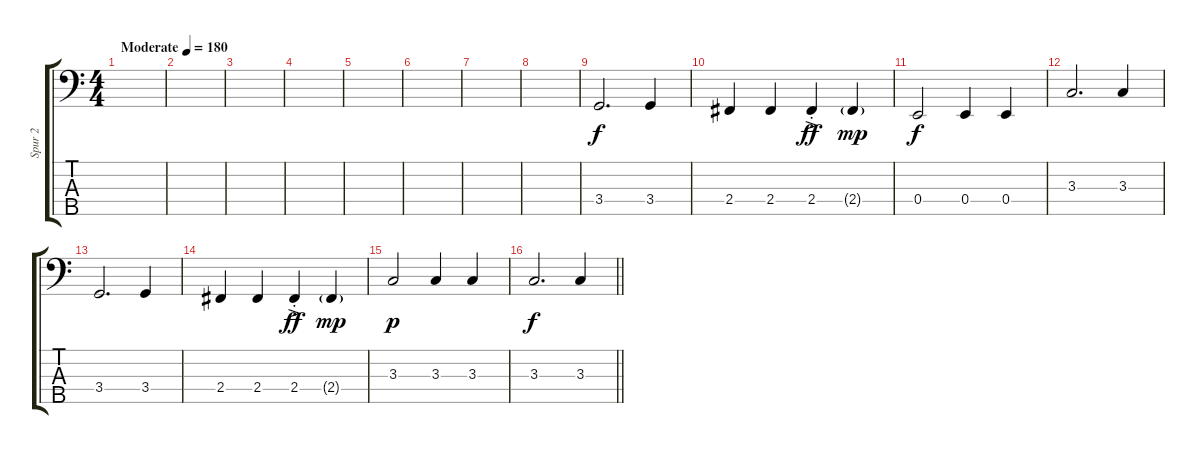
\track ("Spur 2" "Spur 2") {instrument electricbassfinger}
\staff {score tabs}
\tuning (G2 D2 A1 E1 B0) {hide}
\ts (4 4)
\tempo (180 "Moderate")
\clef f4
\ks c
|
|
|
|
|
|
|
|
3.4.2{d} 3.4.4 |
2.4.4 2.4.4 2.4{ac st}.4{dy ff} 2.4{g}.4{dy mp} |
0.4.2{dy f} 0.4.4 0.4.4 |
3.3.2{d} 3.3.4 |
3.4.2{d} 3.4.4 |
2.4.4 2.4.4 2.4{ac st}.4{dy ff} 2.4{g}.4{dy mp} |
3.3.2{dy p} 3.3.4 3.3.4 |
\barLineRight lightlight
3.3.2{d dy f} 3.3.4
